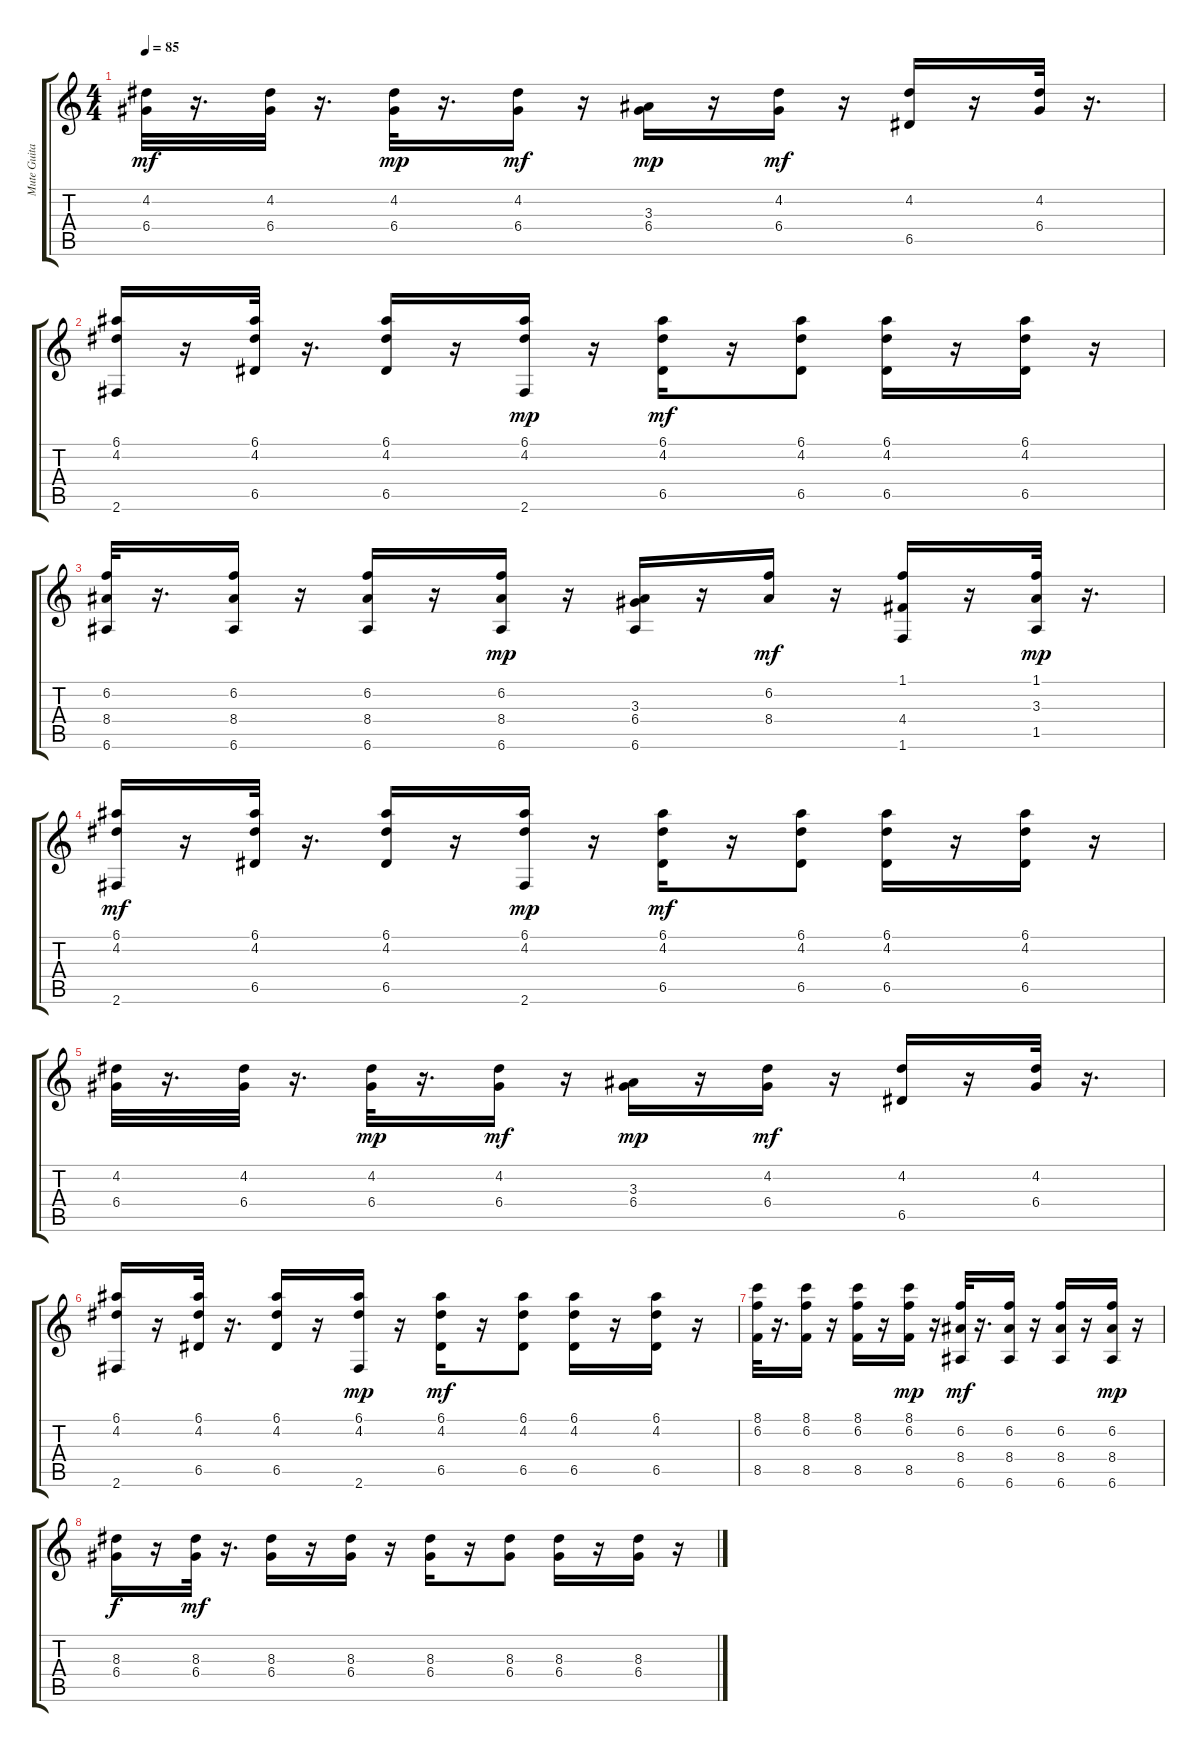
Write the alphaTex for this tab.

\track ("Mute Guitar" "Mute Guita") {instrument electricguitarmuted}
\staff {score tabs}
\tuning (E4 B3 G3 D3 A2 E2) {hide}
\ts (4 4)
\tempo 85
\clef g2
\ks c
(4.2 6.4).32{dy mf} r.16{d} (4.2 6.4).32 r.16{d} (4.2 6.4).32{dy mp} r.16{d} (4.2 6.4).16{dy mf} r.16 (3.3 6.4).16{dy mp} r.16 (4.2 6.4).16{dy mf} r.16 (4.2 6.5).16 r.16 (4.2 6.4).32 r.16{d} |
(6.1 4.2 2.6).16 r.16 (6.1 4.2 6.5).32 r.16{d} (6.1 4.2 6.5).16 r.16 (6.1 4.2 2.6).16{dy mp} r.16 (6.1 4.2 6.5).16{dy mf} r.16 (6.1 4.2 6.5).8 (6.1 4.2 6.5).16 r.16 (6.1 4.2 6.5).16 r.16 |
(6.2 8.4 6.6).32 r.16{d} (6.2 8.4 6.6).16 r.16 (6.2 8.4 6.6).16 r.16 (6.2 8.4 6.6).16{dy mp} r.16 (3.3 6.4 6.6).16 r.16 (6.2 8.4).16{dy mf} r.16 (1.1 4.4 1.6).16 r.16 (1.1 3.3 1.5).32{dy mp} r.16{d} |
(6.1 4.2 2.6).16{dy mf} r.16 (6.1 4.2 6.5).32 r.16{d} (6.1 4.2 6.5).16 r.16 (6.1 4.2 2.6).16{dy mp} r.16 (6.1 4.2 6.5).16{dy mf} r.16 (6.1 4.2 6.5).8 (6.1 4.2 6.5).16 r.16 (6.1 4.2 6.5).16 r.16 |
(4.2 6.4).32 r.16{d} (4.2 6.4).32 r.16{d} (4.2 6.4).32{dy mp} r.16{d} (4.2 6.4).16{dy mf} r.16 (3.3 6.4).16{dy mp} r.16 (4.2 6.4).16{dy mf} r.16 (4.2 6.5).16 r.16 (4.2 6.4).32 r.16{d} |
(6.1 4.2 2.6).16 r.16 (6.1 4.2 6.5).32 r.16{d} (6.1 4.2 6.5).16 r.16 (6.1 4.2 2.6).16{dy mp} r.16 (6.1 4.2 6.5).16{dy mf} r.16 (6.1 4.2 6.5).8 (6.1 4.2 6.5).16 r.16 (6.1 4.2 6.5).16 r.16 |
(8.1 6.2 8.5).32 r.16{d} (8.1 6.2 8.5).16 r.16 (8.1 6.2 8.5).16 r.16 (8.1 6.2 8.5).16{dy mp} r.16 (6.2 8.4 6.6).32{dy mf} r.16{d} (6.2 8.4 6.6).16 r.16 (6.2 8.4 6.6).16 r.16 (6.2 8.4 6.6).16{dy mp} r.16 |
(8.3 6.4).16{dy f} r.16 (8.3 6.4).32{dy mf} r.16{d} (8.3 6.4).16 r.16 (8.3 6.4).16 r.16 (8.3 6.4).16 r.16 (8.3 6.4).8 (8.3 6.4).16 r.16 (8.3 6.4).16 r.16
